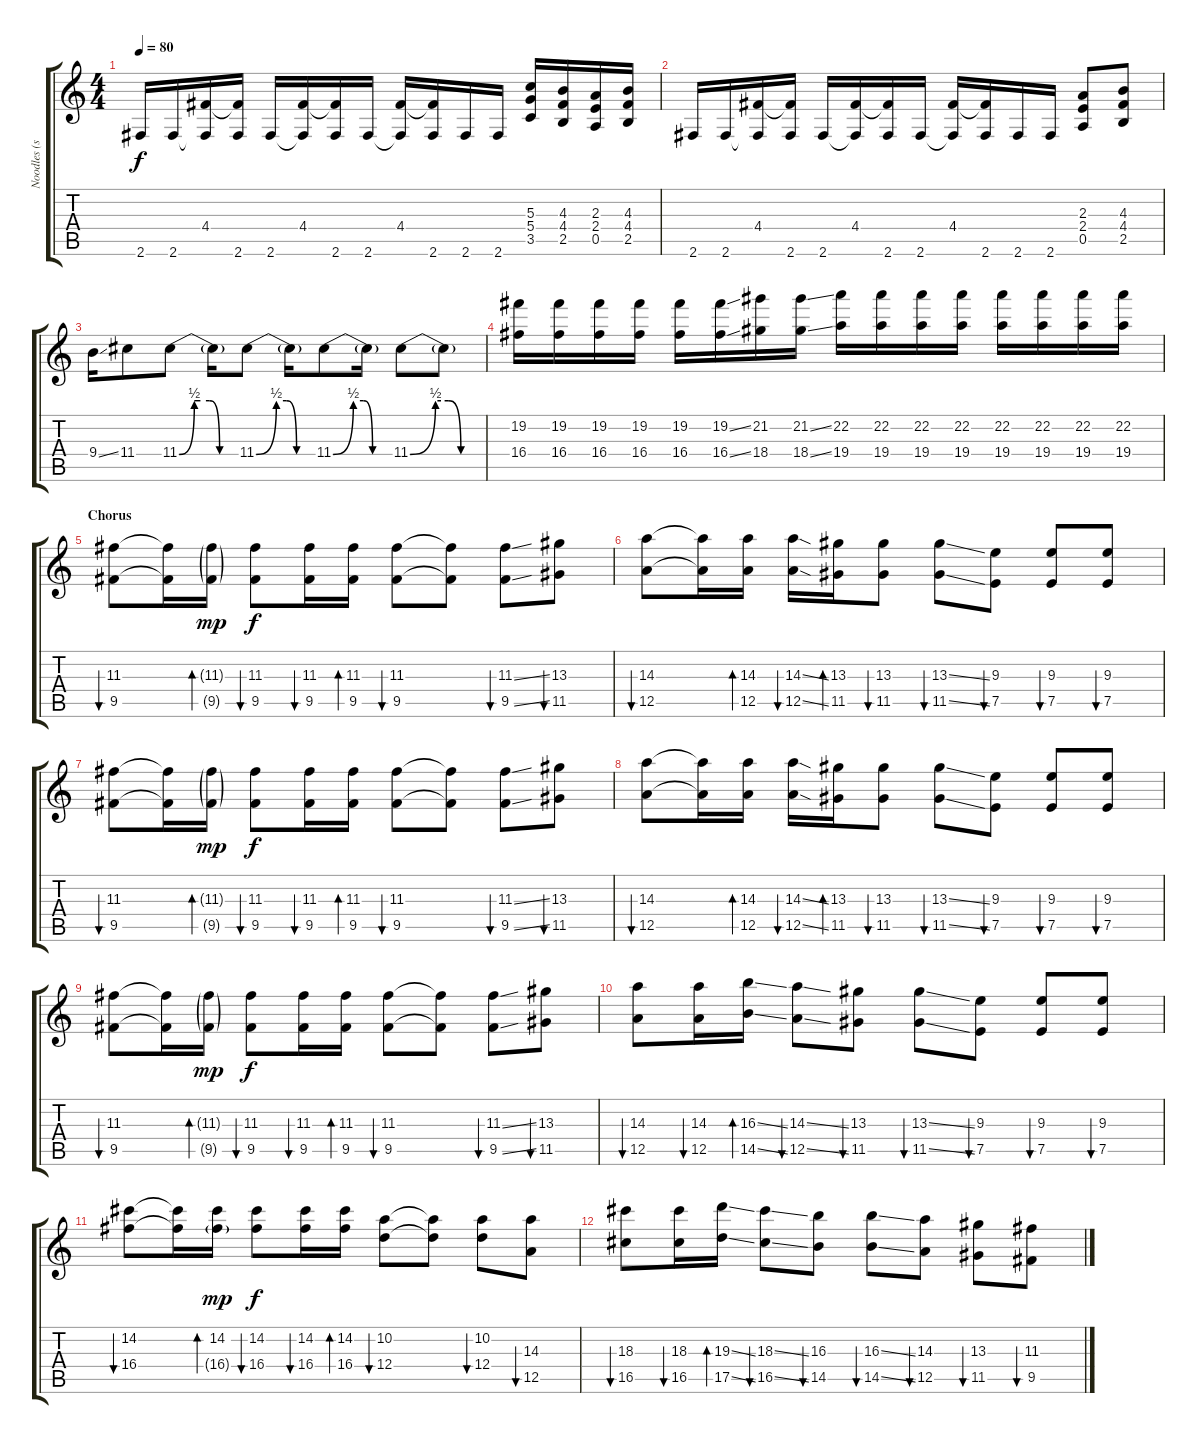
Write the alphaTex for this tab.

\track ("Noodles (solo guitar)" "Noodles (s") {instrument distortionguitar}
\staff {score tabs}
\tuning (E4 B3 G3 D3 A2 E2) {hide}
\ts (4 4)
\tempo 80
\clef g2
\ks c
2.6.16{dy f} 2.6.16 (4.4 2.6{t}).16 (4.4{t} 2.6).16 2.6.16 (4.4 2.6{t}).16 (4.4{t} 2.6).16 2.6.16 (4.4 2.6{t}).16 (4.4{t} 2.6).16 2.6.16 2.6.16 (5.3 5.4 3.5).16 (4.3 4.4 2.5).16 (2.3 2.4 0.5).16 (4.3 4.4 2.5).16 |
2.6.16 2.6.16 (4.4 2.6{t}).16 (4.4{t} 2.6).16 2.6.16 (4.4 2.6{t}).16 (4.4{t} 2.6).16 2.6.16 (4.4 2.6{t}).16 (4.4{t} 2.6).16 2.6.16 2.6.16 (2.3 2.4 0.5).8 (4.3 4.4 2.5).8 |
9.4{ss}.16 11.4.8 11.4{be (custom 0 0 15 2 21 2 30 2 40 0 60 0)}.8 11.4{t}.16 11.4{be (custom 0 0 20 2 30 2 40 0 60 0)}.8 11.4{t}.16 11.4{be (custom 0 0 20 2 30 2 39 0 60 0)}.8 11.4{t}.16 11.4{be (custom 0 0 20 2 30 2 40 0 60 0)}.8 11.4{t}.8 |
(19.2 16.4).16{volume 10} (19.2 16.4).16 (19.2 16.4).16 (19.2 16.4).16 (19.2 16.4).16 (19.2{ss} 16.4{ss}).16 (21.2 18.4).16 (21.2{ss} 18.4{ss}).16 (22.2 19.4).16 (22.2 19.4).16 (22.2 19.4).16 (22.2 19.4).16 (22.2 19.4).16 (22.2 19.4).16 (22.2 19.4).16 (22.2 19.4).16 |
\section ("" "Chorus")
(11.3 9.5).8{bu 60 volume 16} (11.3{t} 9.5{t}).16 (11.3{g} 9.5{g}).16{bd 60 dy mp} (11.3 9.5).8{bu 60 dy f} (11.3 9.5).16{bu 60} (11.3 9.5).16{bd 60} (11.3 9.5).8{bu 60} (11.3{t} 9.5{t}).8 (11.3{ss} 9.5{ss}).8{bu 60} (13.3 11.5).8{bu 60} |
(14.3 12.5).8{bu 60} (14.3{t} 12.5{t}).16 (14.3 12.5).16{bd 60} (14.3{ss} 12.5{ss}).16{bu 60} (13.3 11.5).16{bd 60} (13.3 11.5).8{bu 60} (13.3{ss} 11.5{ss}).8{bu 60} (9.3 7.5).8{bu 60} (9.3 7.5).8{bu 60} (9.3 7.5).8{bu 60} |
(11.3 9.5).8{bu 60} (11.3{t} 9.5{t}).16 (11.3{g} 9.5{g}).16{bd 60 dy mp} (11.3 9.5).8{bu 60 dy f} (11.3 9.5).16{bu 60} (11.3 9.5).16{bd 60} (11.3 9.5).8{bu 60} (11.3{t} 9.5{t}).8 (11.3{ss} 9.5{ss}).8{bu 60} (13.3 11.5).8{bu 60} |
(14.3 12.5).8{bu 60} (14.3{t} 12.5{t}).16 (14.3 12.5).16{bd 60} (14.3{ss} 12.5{ss}).16{bu 60} (13.3 11.5).16{bd 60} (13.3 11.5).8{bu 60} (13.3{ss} 11.5{ss}).8{bu 60} (9.3 7.5).8{bu 60} (9.3 7.5).8{bu 60} (9.3 7.5).8{bu 60} |
(11.3 9.5).8{bu 60} (11.3{t} 9.5{t}).16 (11.3{g} 9.5{g}).16{bd 60 dy mp} (11.3 9.5).8{bu 60 dy f} (11.3 9.5).16{bu 60} (11.3 9.5).16{bd 60} (11.3 9.5).8{bu 60} (11.3{t} 9.5{t}).8 (11.3{ss} 9.5{ss}).8{bu 60} (13.3 11.5).8{bu 60} |
(14.3 12.5).8{bu 60} (14.3 12.5).16{bu 60} (16.3{ss} 14.5{ss}).16{bd 60} (14.3{ss} 12.5{ss}).8{bu 60} (13.3 11.5).8{bu 60} (13.3{ss} 11.5{ss}).8{bu 60} (9.3 7.5).8{bu 60} (9.3 7.5).8{bu 60} (9.3 7.5).8{bu 60} |
(14.2 16.4).8{bu 60} (14.2{t} 16.4{t}).16 (14.2 16.4{g}).16{bd 60 dy mp} (14.2 16.4).8{bu 60 dy f} (14.2 16.4).16{bu 60} (14.2 16.4).16{bd 60} (10.2 12.4).8{bu 60} (10.2{t} 12.4{t}).8 (10.2 12.4).8{bu 60} (14.3 12.5).8{bu 60} |
(18.3 16.5).8{bu 60} (18.3 16.5).16{bu 60} (19.3{ss} 17.5{ss}).16{bd 60} (18.3{ss} 16.5{ss}).8{bu 60} (16.3 14.5).8{bu 60} (16.3{ss} 14.5{ss}).8{bu 60} (14.3 12.5).8{bu 60} (13.3 11.5).8{bu 60} (11.3 9.5).8{bu 60}
